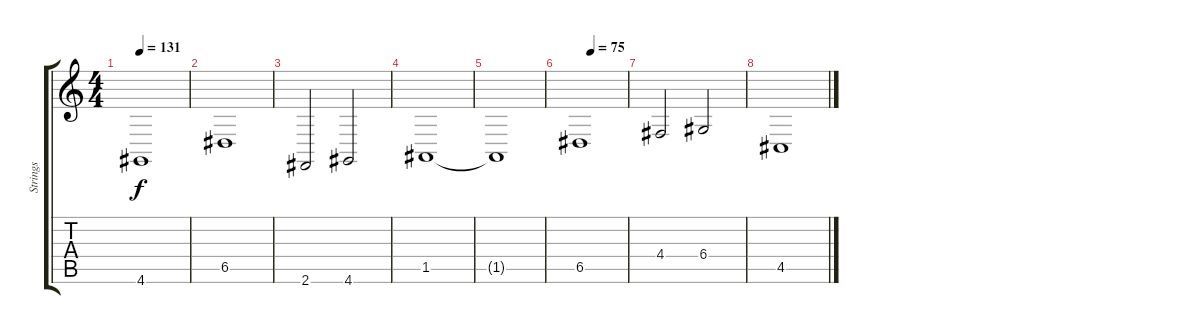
\track ("Strings" "Strings") {instrument stringensemble1}
\staff {score tabs}
\tuning (E4 B3 G3 D3 A2 E2) {hide}
\ts (4 4)
\tempo 131
\clef g2
\ks c
4.6.1{dy f} |
6.5.1 |
2.6.2 4.6.2 |
1.5.1 |
1.5{t}.1 |
\tempo (75 0.25)
6.5.1 |
4.4.2 6.4.2 |
4.5.1
